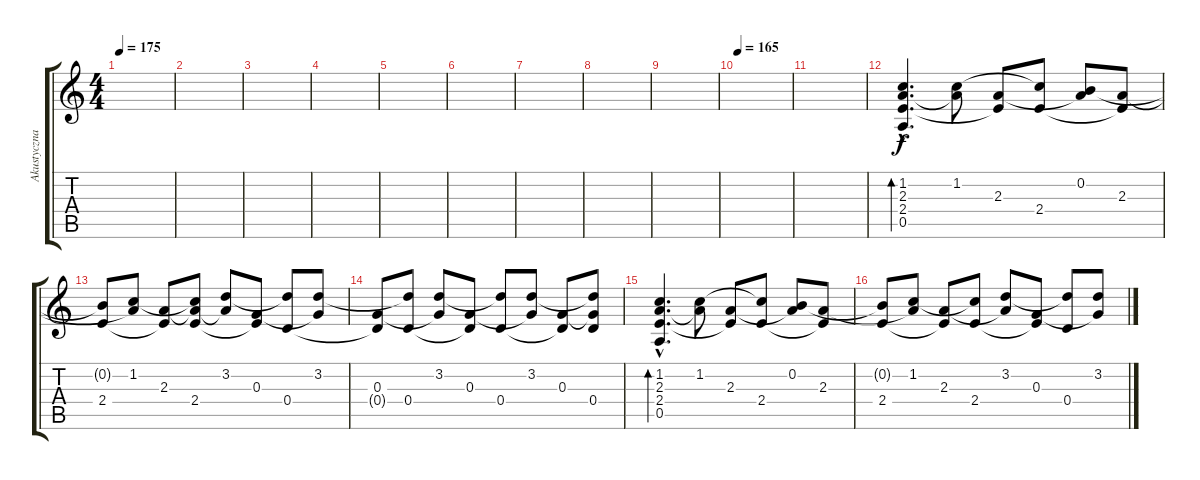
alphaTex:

\track ("Akustyczna" "Akustyczna") {instrument acousticguitarnylon}
\staff {score tabs}
\tuning (E4 B3 G3 D3 A2 E2) {hide}
\ts (4 4)
\tempo 175
\clef g2
\ks c
|
|
|
|
|
|
|
|
|
\tempo 165
|
|
(1.2{hac} 2.3{hac} 2.4{hac} 0.5{hac}).4{d bd 480} (1.2 2.3{t}).8 (2.3 2.4{t}).8 (1.2{t} 2.4).8 (0.2 2.3{t}).8 (2.3 2.4{t}).8 |
(0.2{t} 2.4).8 (1.2 2.3{t}).8 (2.3 2.4{t}).8 (1.2{t} 2.3{t} 2.4).8 (3.2 2.3{t}).8 (0.3 2.4{t}).8 (3.2{t} 0.4).8 (3.2 0.3{t}).8 |
(0.3 0.4{t}).8 (3.2{t} 0.4).8 (3.2 0.3{t}).8 (0.3 0.4{t}).8 (3.2{t} 0.4).8 (3.2 0.3{t}).8 (0.3 0.4{t}).8 (3.2{t} 0.3{t} 0.4).8 |
(1.2{hac} 2.3{hac} 2.4{hac} 0.5{hac}).4{d bd 480} (1.2 2.3{t}).8 (2.3 2.4{t}).8 (1.2{t} 2.4).8 (0.2 2.3{t}).8 (2.3 2.4{t}).8 |
(0.2{t} 2.4).8 (1.2 2.3{t}).8 (2.3 2.4{t}).8 (1.2{t} 2.4).8 (3.2 2.3{t}).8 (0.3 2.4{t}).8 (3.2{t} 0.4).8 (3.2 0.3{t}).8
